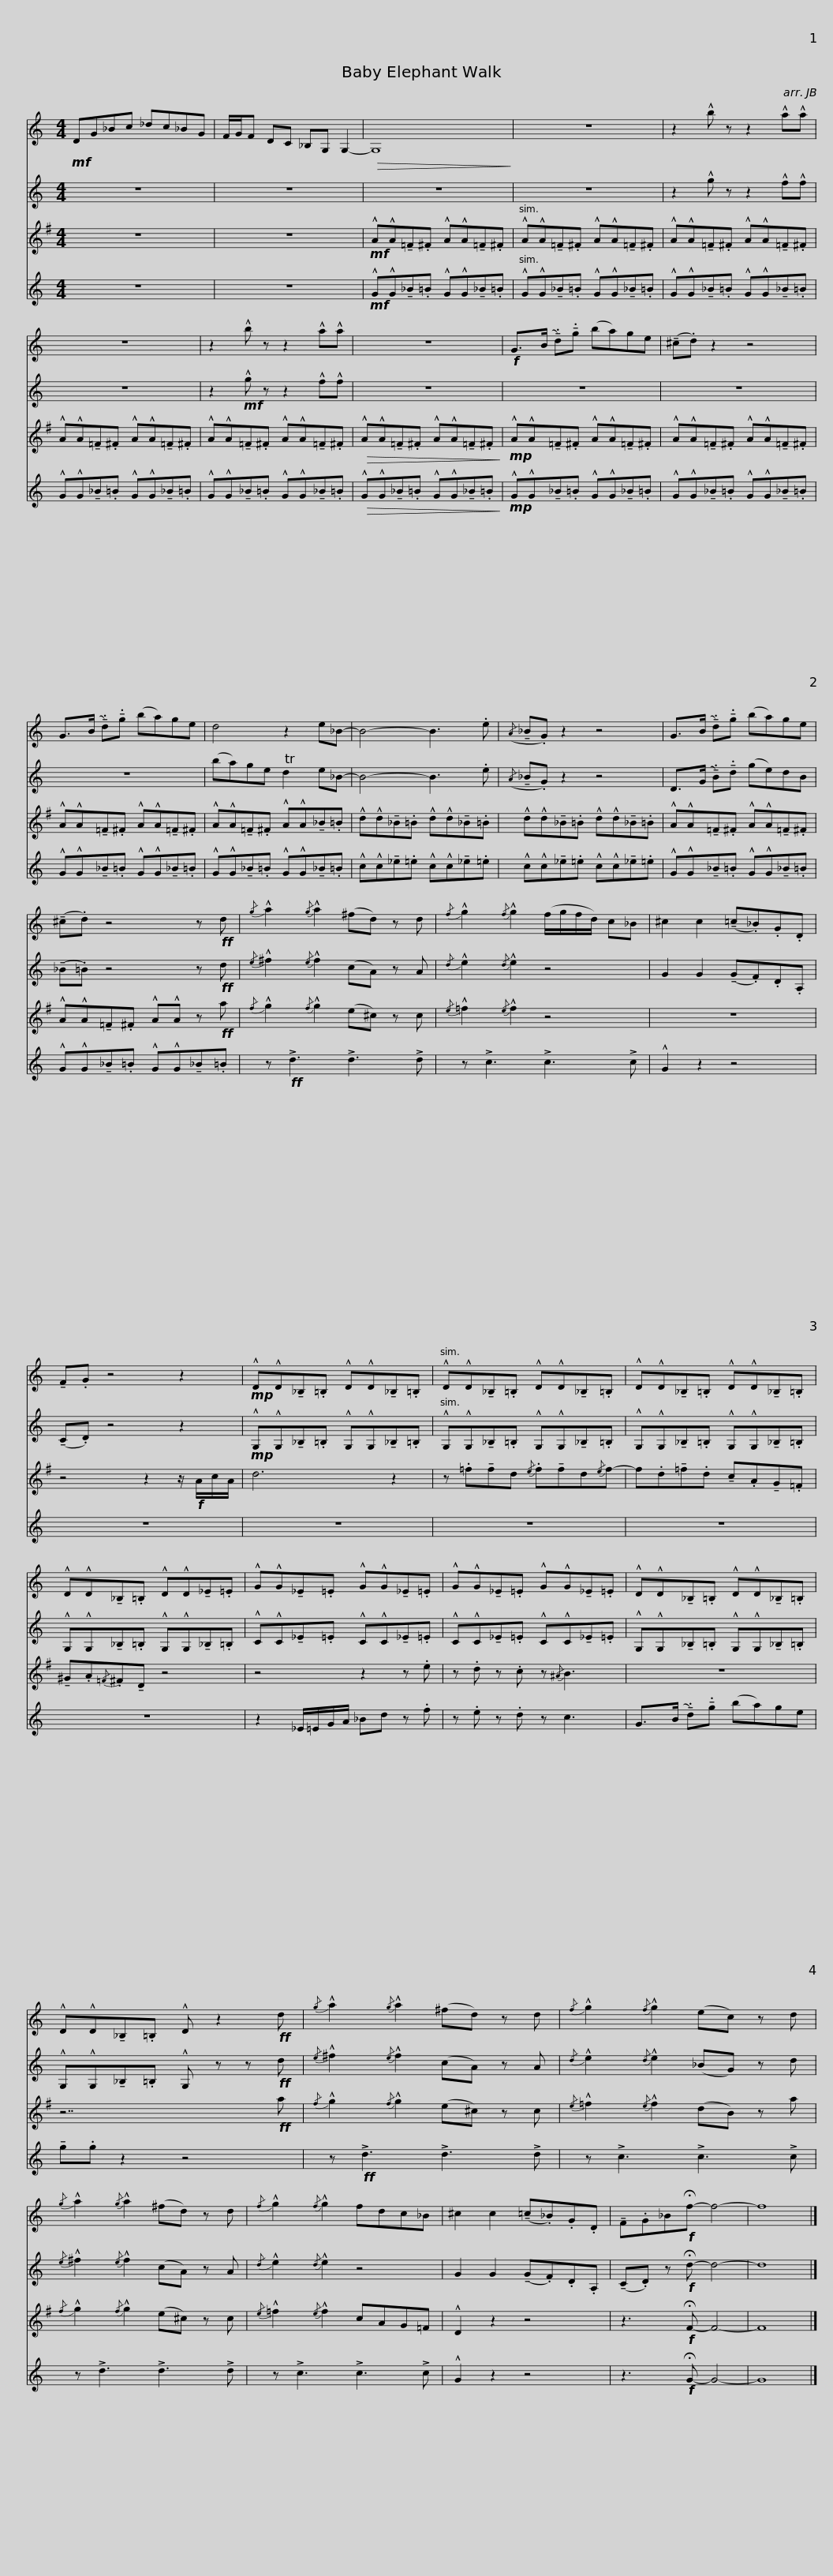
X:1
%%score 1 2 3 4
L:1/8
M:4/4
I:linebreak $
K:none
V:1 treble transpose=-2
V:2 treble transpose=-2
V:3 treble transpose=-9
V:4 treble transpose=-14
V:1
[K:C]!mf! DG_Bc _dc_BG | F/G/F DC _B,G, G,2- |!>(! G,8!>)! |$ z8 | z2 !^!b z z2 !^!a!^!a | %5
 z8 | z2 !^!b z z2 !^!a!^!a |$ z8 |!f! G>(B !tenuto!.d)!tenuto!.g (ba)ge | (!tenuto!^c.d) z2 z4 |$ %10
 G>(B !tenuto!.d)!tenuto!.g (ba)ge | d4 z2 e_B- | B4- B3 .e |$({/A} !tenuto!_B.G) z2 z4 | G>(B !tenuto!.d)!tenuto!.g (ba)ge | %15
 (!tenuto!^c.d) z4 z!ff! d |${/g} !^!a2{/g} !^!a2 (^fd) z d |{/f} !^!g2{/f} !^!g2 (f/g/f/d/) c_B | ^c2 c2 (!tenuto!=c._B).G.D | !tenuto!F.G z4 z2 |$ %20
!mp! !^!D!^!D!tenuto!_B,.=B, !^!D!^!D!tenuto!_B,.=B, | !^!D!^!D!tenuto!_B,.=B, !^!D!^!D!tenuto!_B,.=B, | !^!D!^!D!tenuto!_B,.=B, !^!D!^!D!tenuto!_B,.=B, |$ !^!D!^!D!tenuto!_B,.=B, !^!D!^!D!tenuto!_E.=E | !^!G!^!G!tenuto!_E.=E !^!G!^!G!tenuto!_E.=E | %25
 !^!G!^!G!tenuto!_E.=E !^!G!^!G!tenuto!_E.=E |$ !^!D!^!D!tenuto!_B,.=B, !^!D!^!D!tenuto!_B,.=B, | !^!D!^!D!tenuto!_B,.=B, !^!D z2!ff! d |{/g} !^!a2{/g} !^!a2 (^fd) z d |{/f} !^!g2{/f} !^!g2 (ec) z d |$ %30
{/g} !^!a2{/g} !^!a2 (^fd) z d |{/f} !^!g2{/f} !^!g2 fdc_B | ^c2 c2 (!tenuto!=c._B).G.D | !tenuto!F.G_B!f!!fermata!f- f4- | f8 |] %35
V:2
[K:C] z8 | z8 | z8 |$ z8 | z2 !^!g z z2 !^!f!^!f | %5
 z8 | z2!mf! !^!g z z2 !^!f!^!f |$ z8 | z8 | z8 |$ %10
 z8 | (ba)ge Td2 e_B- | B4- B3 .e |$({/A} !tenuto!_B.G) z2 z4 | D>(G !tenuto!.B)!tenuto!.d (ge)dB | %15
 (!tenuto!_B.=B) z4 z!ff! d |${/e} !^!^f2{/e} !^!f2 (cA) z A |{/d} !^!e2{/d} !^!e2 z4 | G2 G2 (!tenuto!G.F).D.A, | (!tenuto!C.D) z4 z2 |$ %20
!mp! !^!G,!^!G,!tenuto!_B,.=B, !^!G,!^!G,!tenuto!_B,.=B, | !^!G,!^!G,!tenuto!_B,.=B, !^!G,!^!G,!tenuto!_B,.=B, | !^!G,!^!G,!tenuto!_B,.=B, !^!G,!^!G,!tenuto!_B,.=B, |$ !^!G,!^!G,!tenuto!_B,.=B, !^!G,!^!G,!tenuto!_B,.=B, | !^!C!^!C!tenuto!_E.=E !^!C!^!C!tenuto!_E.=E | %25
 !^!C!^!C!tenuto!_E.=E !^!C!^!C!tenuto!_E.=E |$ !^!G,!^!G,!tenuto!_B,.=B, !^!G,!^!G,!tenuto!_B,.=B, | !^!G,!^!G,!tenuto!_B,.=B, !^!G, z z!ff! d |{/e} !^!^f2{/e} !^!f2 (cA) z A |{/d} !^!e2{/d} !^!e2 (_BG) z d |$ %30
{/e} !^!^f2{/e} !^!f2 (cA) z A |{/d} !^!e2{/d} !^!e2 z4 | G2 G2 (!tenuto!G.F).D.A, | (!tenuto!C.D) z!f! !fermata!d- d4- | d8 |] %35
V:3
[K:G] z8 | z8 |!mf! !^!A!^!A!tenuto!=F.^F !^!A!^!A!tenuto!=F.^F |$ !^!A!^!A!tenuto!=F.^F !^!A!^!A!tenuto!=F.^F | !^!A!^!A!tenuto!=F.^F !^!A!^!A!tenuto!=F.^F | %5
 !^!A!^!A!tenuto!=F.^F !^!A!^!A!tenuto!=F.^F | !^!A!^!A!tenuto!=F.^F !^!A!^!A!tenuto!=F.^F |$!>(! !^!A!^!A!tenuto!=F.^F !^!A!^!A!tenuto!=F.^F!>)! |!mp! !^!A!^!A!tenuto!=F.^F !^!A!^!A!tenuto!=F.^F | !^!A!^!A!tenuto!=F.^F !^!A!^!A!tenuto!=F.^F |$ %10
 !^!A!^!A!tenuto!=F.^F !^!A!^!A!tenuto!=F.^F | !^!A!^!A!tenuto!=F.^F !^!A!^!A!tenuto!_B.=B | !^!d!^!d!tenuto!_B.=B !^!d!^!d!tenuto!_B.=B |$ !^!d!^!d!tenuto!_B.=B !^!d!^!d!tenuto!_B.=B | !^!A!^!A!tenuto!=F.^F !^!A!^!A!tenuto!=F.^F | %15
 !^!A!^!A!tenuto!=F.^F !^!A!^!A z!ff! a |${/f} !^!g2{/f} !^!g2 (e^c) z c |{/e} !^!=f2{/e} !^!f2 z4 | z8 | z4 z2 z/!f! A/c/A/ |$ %20
 d6 z2 | z .=f!tenuto!fd{/e} .f!tenuto!fd{/e}f- | f.d!tenuto!=f.d !tenuto!c.A!tenuto!G.=F |$ !tenuto!^G.A{/=F}.^F!tenuto!D z4 | z4 z2 z .e | %25
 z .d z .c z{/^A} B3 |$ z8 | z7!ff! a |{/f} !^!g2{/f} !^!g2 (e^c) z c |{/e} !^!=f2{/e} !^!f2 (dB) z a |$ %30
{/f} !^!g2{/f} !^!g2 (e^c) z c |{/e} !^!=f2{/e} !^!f2 cAG=F | !^!D2 z2 z4 | z3!f! !fermata!F- F4- | F8 |] %35
V:4
[K:C] z8 | z8 |!mf! !^!G!^!G!tenuto!_B.=B !^!G!^!G!tenuto!_B.=B |$ !^!G!^!G!tenuto!_B.=B !^!G!^!G!tenuto!_B.=B | !^!G!^!G!tenuto!_B.=B !^!G!^!G!tenuto!_B.=B | %5
 !^!G!^!G!tenuto!_B.=B !^!G!^!G!tenuto!_B.=B | !^!G!^!G!tenuto!_B.=B !^!G!^!G!tenuto!_B.=B |$!>(! !^!G!^!G!tenuto!_B.=B !^!G!^!G!tenuto!_B.=B!>)! |!mp! !^!G!^!G!tenuto!_B.=B !^!G!^!G!tenuto!_B.=B | !^!G!^!G!tenuto!_B.=B !^!G!^!G!tenuto!_B.=B |$ %10
 !^!G!^!G!tenuto!_B.=B !^!G!^!G!tenuto!_B.=B | !^!G!^!G!tenuto!_B.=B !^!G!^!G!tenuto!_B.=B | !^!c!^!c!tenuto!_e.=e !^!c!^!c!tenuto!_e.=e |$ !^!c!^!c!tenuto!_e.=e !^!c!^!c!tenuto!_e.=e | !^!G!^!G!tenuto!_B.=B !^!G!^!G!tenuto!_B.=B | %15
 !^!G!^!G!tenuto!_B.=B !^!G!^!G!tenuto!_B.=B |$ z!ff! !>!d3 !>!d3 !>!d | z !>!c3 !>!c3 !>!c | !^!G2 z2 z4 | z8 |$ %20
 z8 | z8 | z8 |$ z8 | z2 _E/=E/G/A/ _Bd z .f | %25
 z .e z .d z c3 |$ G>(B !tenuto!.d)!tenuto!.g (ba)ge | !tenuto!g.g z2 z4 | z!ff! !>!d3 !>!d3 !>!d | z !>!c3 !>!c3 !>!c |$ %30
 z !>!d3 !>!d3 !>!d | z !>!c3 !>!c3 !>!c | !^!G2 z2 z4 | z3!f! !fermata!G- G4- | G8 |] %35
